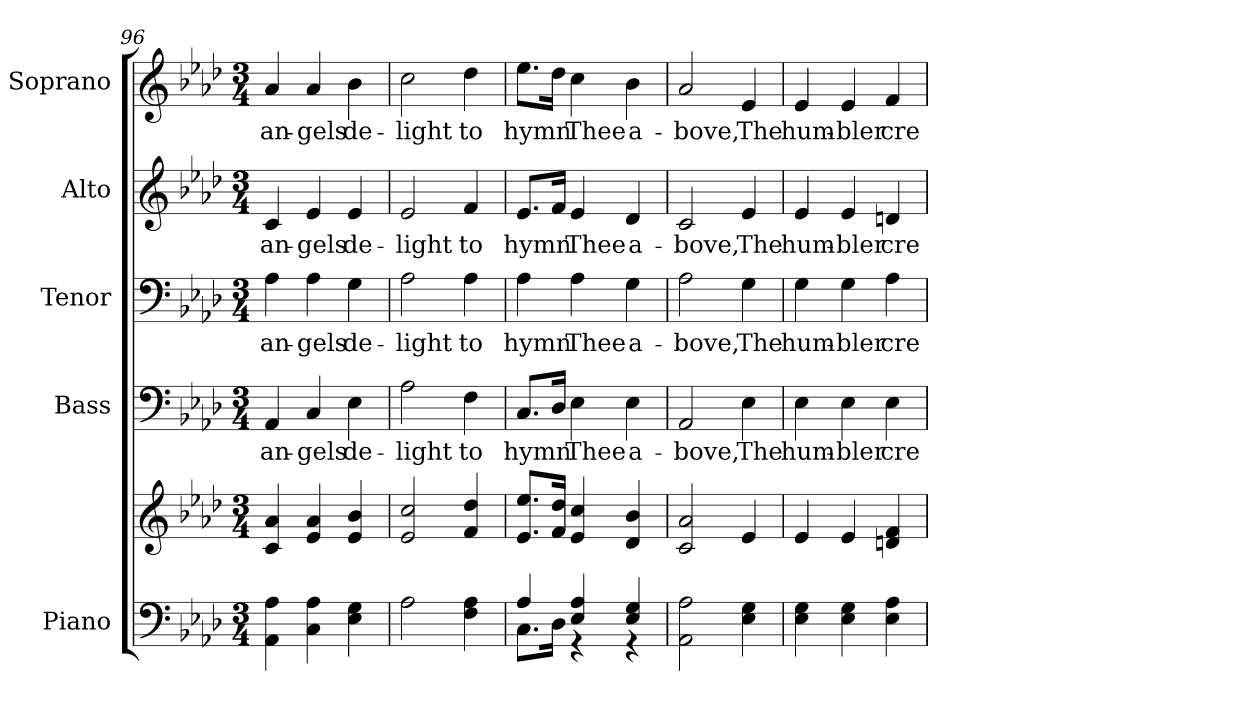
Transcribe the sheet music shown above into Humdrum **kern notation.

**kern	**kern	**kern	**text	**kern	**text	**kern	**text	**kern	**text
*part5	*part5	*part4	*part4	*part3	*part3	*part2	*part2	*part1	*part1
*staff6	*staff5	*staff4	*staff4	*staff3	*staff3	*staff2	*staff2	*staff1	*staff1
*I"Piano	*	*I"Bass	*	*I"Tenor	*	*I"Alto	*	*I"Soprano	*
*I'Pno.	*	*I'B.	*	*I'T.	*	*I'A.	*	*I'S.	*
!!LO:PB:g=z
*clefF4	*clefG2	*clefF4	*	*clefF4	*	*clefG2	*	*clefG2	*
*k[b-e-a-d-]	*k[b-e-a-d-]	*k[b-e-a-d-]	*	*k[b-e-a-d-]	*	*k[b-e-a-d-]	*	*k[b-e-a-d-]	*
*f:	*f:	*f:	*	*f:	*	*f:	*	*f:	*
*M3/4	*M3/4	*M3/4	*	*M3/4	*	*M3/4	*	*M3/4	*
=96	=96	=96	=96	=96	=96	=96	=96	=96	=96
!	!	!	!LO:LY:b:color=#000000	!	!	!	!	!	!
!	!	!	!	!	!LO:LY:b:color=#000000	!	!	!	!
!	!	!	!	!	!	!	!LO:LY:b:color=#000000	!	!
!	!	!	!	!	!	!	!	!	!LO:LY:b:color=#000000
4AA-i\ 4A-i	4ci/ 4a-i	4AA-i/	an-	4A-i\	an-	4ci/	an-	4a-i/	an-
!	!	!	!LO:LY:b:color=#000000	!	!	!	!	!	!
!	!	!	!	!	!LO:LY:b:color=#000000	!	!	!	!
!	!	!	!	!	!	!	!LO:LY:b:color=#000000	!	!
!	!	!	!	!	!	!	!	!	!LO:LY:b:color=#000000
4Ci\ 4A-i	4e-i/ 4a-i	4Ci/	-gels	4A-i\	-gels	4e-i/	-gels	4a-i/	-gels
!	!	!	!LO:LY:b:color=#000000	!	!	!	!	!	!
!	!	!	!	!	!LO:LY:b:color=#000000	!	!	!	!
!	!	!	!	!	!	!	!LO:LY:b:color=#000000	!	!
!	!	!	!	!	!	!	!	!	!LO:LY:b:color=#000000
4E-i\ 4Gi	4e-i/ 4b-i	4E-i\	de-	4Gi\	de-	4e-i/	de-	4b-i\	de-
=97	=97	=97	=97	=97	=97	=97	=97	=97	=97
!	!	!	!LO:LY:b:color=#000000	!	!	!	!	!	!
!	!	!	!	!	!LO:LY:b:color=#000000	!	!	!	!
!	!	!	!	!	!	!	!LO:LY:b:color=#000000	!	!
!	!	!	!	!	!	!	!	!	!LO:LY:b:color=#000000
2A-i\	2e-i/ 2cci	2A-i\	-light	2A-i\	-light	2e-i/	-light	2cci\	-light
!	!	!	!LO:LY:b:color=#000000	!	!	!	!	!	!
!	!	!	!	!	!LO:LY:b:color=#000000	!	!	!	!
!	!	!	!	!	!	!	!LO:LY:b:color=#000000	!	!
!	!	!	!	!	!	!	!	!	!LO:LY:b:color=#000000
4Fi\ 4A-i	4fi/ 4dd-i	4Fi\	to	4A-i\	to	4fi/	to	4dd-i\	to
=98	=98	=98	=98	=98	=98	=98	=98	=98	=98
*^	*	*	*	*	*	*	*	*	*
!	!	!	!	!LO:LY:b:color=#000000	!	!	!	!	!	!
!	!	!	!	!	!	!LO:LY:b:color=#000000	!	!	!	!
!	!	!	!	!	!	!	!	!LO:LY:b:color=#000000	!	!
!	!	!	!	!	!	!	!	!	!	!LO:LY:b:color=#000000
4A-i/	8.Ci\L	8.e-i/ 8.ee-iL	8.Ci/L	hymn	4A-i\	hymn	8.e-i/L	hymn	8.ee-i\L	hymn
.	16D-i\Jk	16fi/ 16dd-iJk	16D-i/Jk	.	.	.	16fi/Jk	.	16dd-i\Jk	.
!	!	!	!	!LO:LY:b:color=#000000	!	!	!	!	!	!
!	!	!	!	!	!	!LO:LY:b:color=#000000	!	!	!	!
!	!	!	!	!	!	!	!	!LO:LY:b:color=#000000	!	!
!	!	!	!	!	!	!	!	!	!	!LO:LY:b:color=#000000
4E-i/ 4A-i	4r	4e-i/ 4cci	4E-i\	Thee	4A-i\	Thee	4e-i/	Thee	4cci\	Thee
!	!	!	!	!LO:LY:b:color=#000000	!	!	!	!	!	!
!	!	!	!	!	!	!LO:LY:b:color=#000000	!	!	!	!
!	!	!	!	!	!	!	!	!LO:LY:b:color=#000000	!	!
!	!	!	!	!	!	!	!	!	!	!LO:LY:b:color=#000000
4E-i/ 4Gi	4r	4d-i/ 4b-i	4E-i\	a-	4Gi\	a-	4d-i/	a-	4b-i\	a-
*v	*v	*	*	*	*	*	*	*	*	*
=99	=99	=99	=99	=99	=99	=99	=99	=99	=99
*^	*	*	*	*	*	*	*	*	*
!	!	!	!	!LO:LY:b:color=#000000	!	!	!	!	!	!
*v	*v	*	*	*	*	*	*	*	*	*
*^	*	*	*	*	*	*	*	*	*
!	!	!	!	!	!	!LO:LY:b:color=#000000	!	!	!	!
*v	*v	*	*	*	*	*	*	*	*	*
*^	*	*	*	*	*	*	*	*	*
!	!	!	!	!	!	!	!	!LO:LY:b:color=#000000	!	!
*v	*v	*	*	*	*	*	*	*	*	*
*^	*	*	*	*	*	*	*	*	*
!	!	!	!	!	!	!	!	!	!	!LO:LY:b:color=#000000
*v	*v	*	*	*	*	*	*	*	*	*
2AA-i\ 2A-i	2ci/ 2a-i	2AA-i/	-bove,	2A-i\	-bove,	2ci/	-bove,	2a-i/	-bove,
!	!	!	!LO:LY:b:color=#000000	!	!	!	!	!	!
!	!	!	!	!	!LO:LY:b:color=#000000	!	!	!	!
!	!	!	!	!	!	!	!LO:LY:b:color=#000000	!	!
!	!	!	!	!	!	!	!	!	!LO:LY:b:color=#000000
4E-i\ 4Gi	4e-i/	4E-i\	The	4Gi\	The	4e-i/	The	4e-i/	The
=100	=100	=100	=100	=100	=100	=100	=100	=100	=100
!	!	!	!LO:LY:b:color=#000000	!	!	!	!	!	!
!	!	!	!	!	!LO:LY:b:color=#000000	!	!	!	!
!	!	!	!	!	!	!	!LO:LY:b:color=#000000	!	!
!	!	!	!	!	!	!	!	!	!LO:LY:b:color=#000000
4E-i\ 4Gi	4e-i/	4E-i\	hum-	4Gi\	hum-	4e-i/	hum-	4e-i/	hum-
!	!	!	!LO:LY:b:color=#000000	!	!	!	!	!	!
!	!	!	!	!	!LO:LY:b:color=#000000	!	!	!	!
!	!	!	!	!	!	!	!LO:LY:b:color=#000000	!	!
!	!	!	!	!	!	!	!	!	!LO:LY:b:color=#000000
4E-i\ 4Gi	4e-i/	4E-i\	-bler	4Gi\	-bler	4e-i/	-bler	4e-i/	-bler
!	!	!	!LO:LY:b:color=#000000	!	!	!	!	!	!
!	!	!	!	!	!LO:LY:b:color=#000000	!	!	!	!
!	!	!	!	!	!	!	!LO:LY:b:color=#000000	!	!
!	!	!	!	!	!	!	!	!	!LO:LY:b:color=#000000
4E-i\ 4A-i	4dni/ 4fi	4E-i\	cre-	4A-i\	cre-	4dni/	cre-	4fi/	cre-
=	=	=	=	=	=	=	=	=	=
*-	*-	*-	*-	*-	*-	*-	*-	*-	*-
